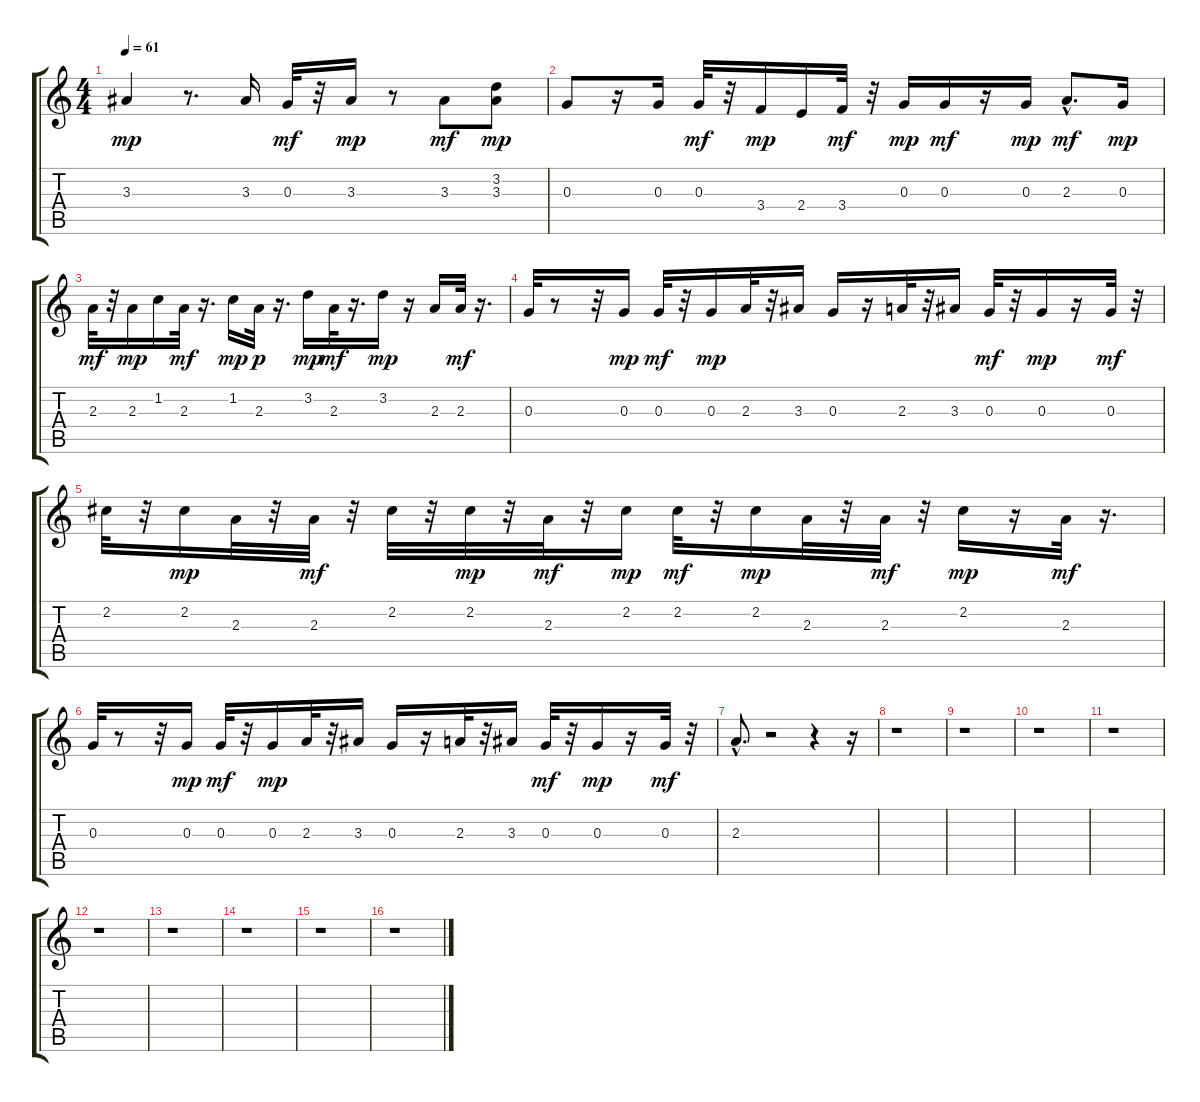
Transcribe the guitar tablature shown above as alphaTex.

\track "" {instrument electricguitarmuted}
\staff {score tabs}
\tuning (E4 B3 G3 D3 A2 E2) {hide}
\ts (4 4)
\tempo 61
\clef g2
\ks c
3.3.4{dy mp} r.8{d} 3.3.16 0.3.32{dy mf} r.32 3.3.16{dy mp} r.8 3.3.8{dy mf} (3.2 3.3).8{dy mp} |
0.3.8 r.16 0.3.16 0.3.32{dy mf} r.32 3.4.16{dy mp} 2.4.16 3.4.32{dy mf} r.32 0.3.16{dy mp} 0.3.16{dy mf} r.16 0.3.16{dy mp} 2.3{hac}.8{d dy mf} 0.3.16{dy mp} |
2.3.32{dy mf} r.32 2.3.16{dy mp} 1.2.16 2.3.32{dy mf} r.16{d} 1.2.16{dy mp} 2.3.32{dy p} r.16{d} 3.2.16{dy mp} 2.3.32{dy mf} r.16{d} 3.2.16{dy mp} r.16 2.3.16 2.3.32{dy mf} r.16{d} |
0.3.32 r.8 r.32 0.3.16{dy mp} 0.3.32{dy mf} r.32 0.3.16{dy mp} 2.3.32 r.32 3.3.16 0.3.16 r.16 2.3.32 r.32 3.3.16 0.3.32{dy mf} r.32 0.3.16{dy mp} r.16 0.3.32{dy mf} r.32 |
2.2.32 r.32 2.2.16{dy mp} 2.3.32 r.32 2.3.32{dy mf} r.32 2.2.32 r.32 2.2.32{dy mp} r.32 2.3.32{dy mf} r.32 2.2.16{dy mp} 2.2.32{dy mf} r.32 2.2.16{dy mp} 2.3.32 r.32 2.3.32{dy mf} r.32 2.2.16{dy mp} r.16 2.3.32{dy mf} r.16{d} |
0.3.32 r.8 r.32 0.3.16{dy mp} 0.3.32{dy mf} r.32 0.3.16{dy mp} 2.3.32 r.32 3.3.16 0.3.16 r.16 2.3.32 r.32 3.3.16 0.3.32{dy mf} r.32 0.3.16{dy mp} r.16 0.3.32{dy mf} r.32 |
2.3{hac}.8{d} r.2 r.4 r.16 |
r.1 |
r.1 |
r.1 |
r.1 |
r.1 |
r.1 |
r.1 |
r.1 |
r.1
